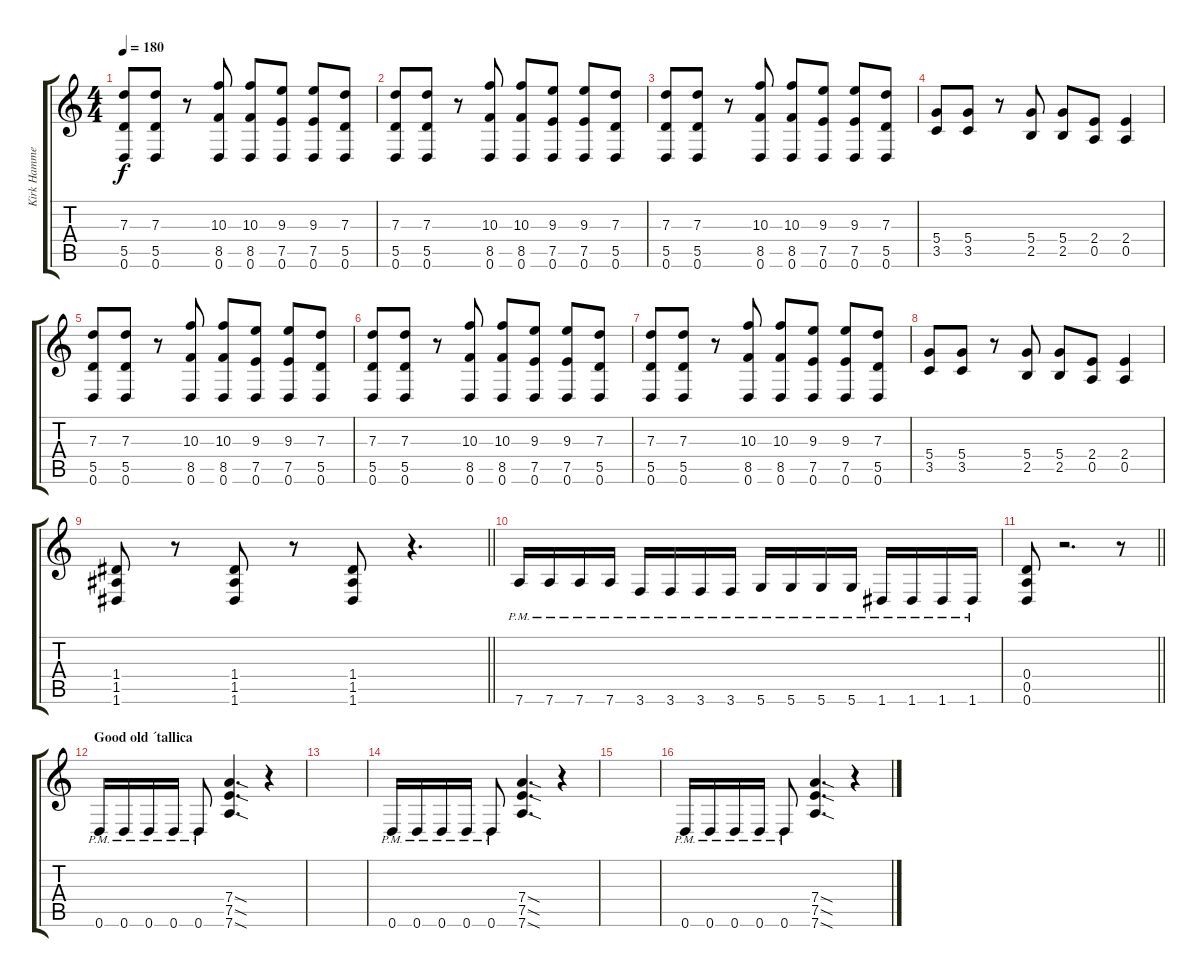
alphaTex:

\track ("Kirk Hammett Guitar" "Kirk Hamme") {instrument distortionguitar}
\staff {score tabs}
\tuning (E4 B3 G3 D3 A2 D2) {hide}
\ts (4 4)
\tempo 180
\clef g2
\ks c
(7.3 5.5 0.6).8{dy f} (7.3 5.5 0.6).8 r.8 (10.3 8.5 0.6).8 (10.3 8.5 0.6).8 (9.3 7.5 0.6).8 (9.3 7.5 0.6).8 (7.3 5.5 0.6).8 |
(7.3 5.5 0.6).8 (7.3 5.5 0.6).8 r.8 (10.3 8.5 0.6).8 (10.3 8.5 0.6).8 (9.3 7.5 0.6).8 (9.3 7.5 0.6).8 (7.3 5.5 0.6).8 |
(7.3 5.5 0.6).8 (7.3 5.5 0.6).8 r.8 (10.3 8.5 0.6).8 (10.3 8.5 0.6).8 (9.3 7.5 0.6).8 (9.3 7.5 0.6).8 (7.3 5.5 0.6).8 |
(5.4 3.5).8 (5.4 3.5).8 r.8 (5.4 2.5).8 (5.4 2.5).8 (2.4 0.5).8 (2.4 0.5).4 |
(7.3 5.5 0.6).8 (7.3 5.5 0.6).8 r.8 (10.3 8.5 0.6).8 (10.3 8.5 0.6).8 (9.3 7.5 0.6).8 (9.3 7.5 0.6).8 (7.3 5.5 0.6).8 |
(7.3 5.5 0.6).8 (7.3 5.5 0.6).8 r.8 (10.3 8.5 0.6).8 (10.3 8.5 0.6).8 (9.3 7.5 0.6).8 (9.3 7.5 0.6).8 (7.3 5.5 0.6).8 |
(7.3 5.5 0.6).8 (7.3 5.5 0.6).8 r.8 (10.3 8.5 0.6).8 (10.3 8.5 0.6).8 (9.3 7.5 0.6).8 (9.3 7.5 0.6).8 (7.3 5.5 0.6).8 |
(5.4 3.5).8 (5.4 3.5).8 r.8 (5.4 2.5).8 (5.4 2.5).8 (2.4 0.5).8 (2.4 0.5).4 |
\barLineRight lightlight
(1.4 1.5 1.6).8 r.8 (1.4 1.5 1.6).8 r.8 (1.4 1.5 1.6).8 r.4{d} |
\section ("" "")
7.6{pm}.16 7.6{pm}.16 7.6{pm}.16 7.6{pm}.16 3.6{pm}.16 3.6{pm}.16 3.6{pm}.16 3.6{pm}.16 5.6{pm}.16 5.6{pm}.16 5.6{pm}.16 5.6{pm}.16 1.6{pm}.16 1.6{pm}.16 1.6{pm}.16 1.6{pm}.16 |
\barLineRight lightlight
(0.4 0.5 0.6).8 r.2{d} r.8 |
\section ("" "Good old ´tallica")
0.6{pm}.16 0.6{pm}.16 0.6{pm}.16 0.6{pm}.16 0.6{pm}.8 (7.4{sod} 7.5{sod} 7.6{sod}).4{d} r.4 |
|
0.6{pm}.16 0.6{pm}.16 0.6{pm}.16 0.6{pm}.16 0.6{pm}.8 (7.4{sod} 7.5{sod} 7.6{sod}).4{d} r.4 |
|
0.6{pm}.16 0.6{pm}.16 0.6{pm}.16 0.6{pm}.16 0.6{pm}.8 (7.4{sod} 7.5{sod} 7.6{sod}).4{d} r.4
